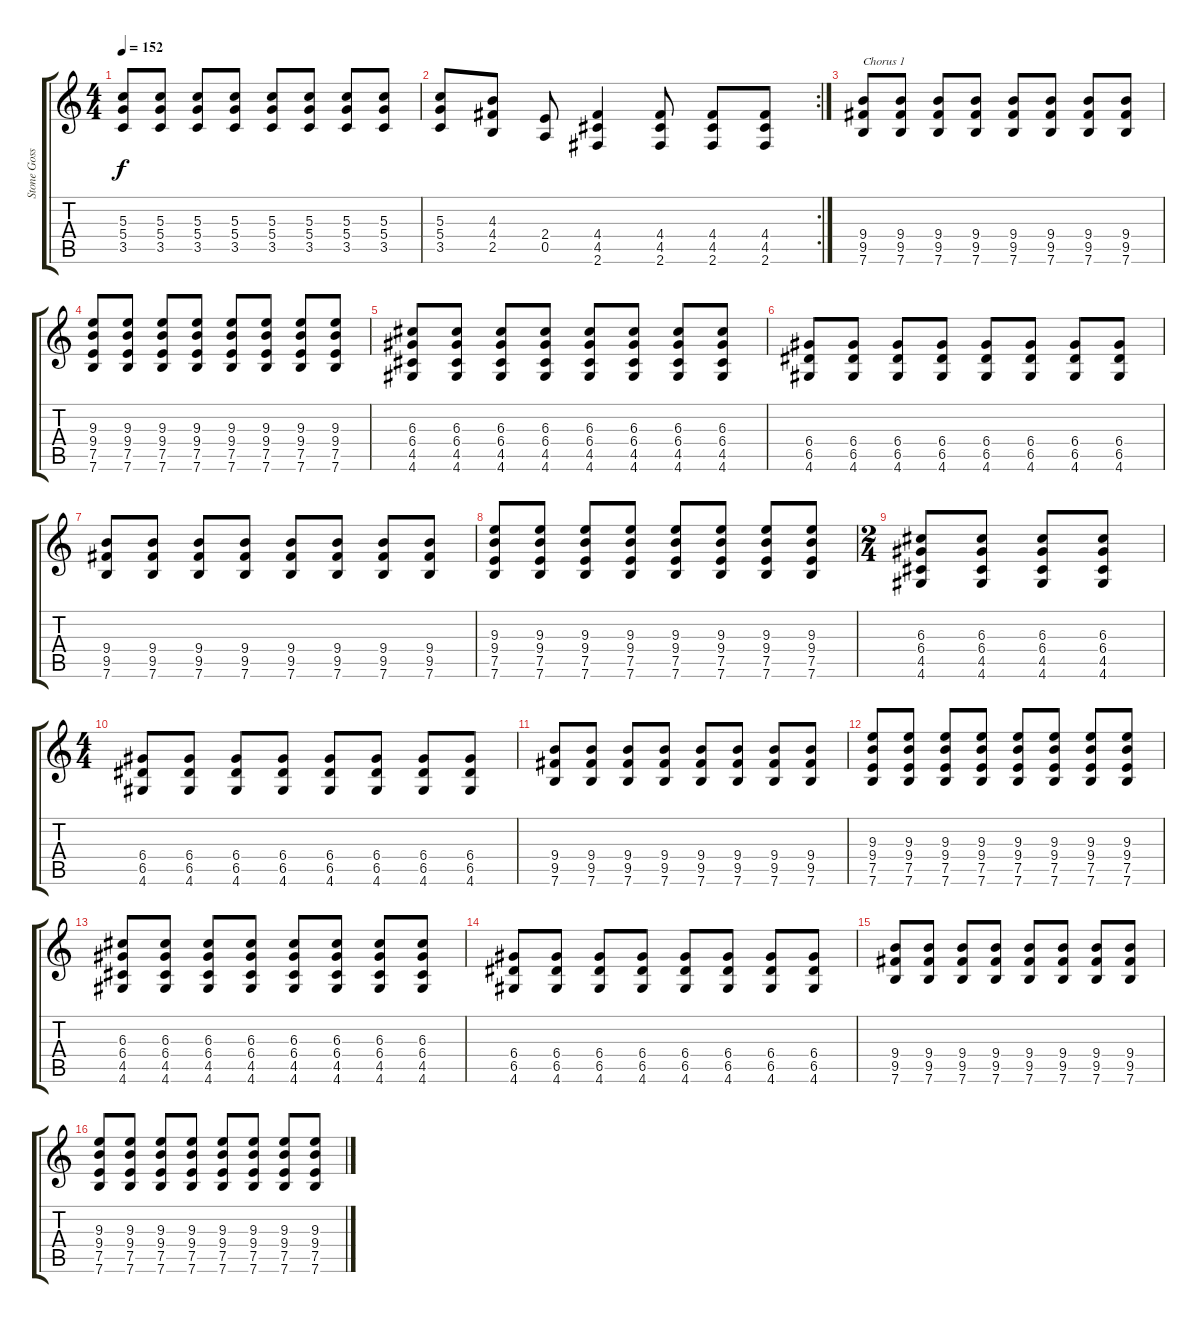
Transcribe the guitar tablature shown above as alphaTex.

\track ("Stone Gossard" "Stone Goss") {instrument distortionguitar}
\staff {score tabs}
\tuning (E4 B3 G3 D3 A2 E2) {hide}
\ts (4 4)
\tempo 152
\clef g2
\ks c
(5.3 5.4 3.5).8{dy f} (5.3 5.4 3.5).8 (5.3 5.4 3.5).8 (5.3 5.4 3.5).8 (5.3 5.4 3.5).8 (5.3 5.4 3.5).8 (5.3 5.4 3.5).8 (5.3 5.4 3.5).8 |
\rc 2
(5.3 5.4 3.5).8 (4.3 4.4 2.5).8 (2.4 0.5).8 (4.4 4.5 2.6).4 (4.4 4.5 2.6).8 (4.4 4.5 2.6).8 (4.4 4.5 2.6).8 |
(9.4 9.5 7.6).8{txt "Chorus 1"} (9.4 9.5 7.6).8 (9.4 9.5 7.6).8 (9.4 9.5 7.6).8 (9.4 9.5 7.6).8 (9.4 9.5 7.6).8 (9.4 9.5 7.6).8 (9.4 9.5 7.6).8 |
(9.3 9.4 7.5 7.6).8 (9.3 9.4 7.5 7.6).8 (9.3 9.4 7.5 7.6).8 (9.3 9.4 7.5 7.6).8 (9.3 9.4 7.5 7.6).8 (9.3 9.4 7.5 7.6).8 (9.3 9.4 7.5 7.6).8 (9.3 9.4 7.5 7.6).8 |
(6.3 6.4 4.5 4.6).8 (6.3 6.4 4.5 4.6).8 (6.3 6.4 4.5 4.6).8 (6.3 6.4 4.5 4.6).8 (6.3 6.4 4.5 4.6).8 (6.3 6.4 4.5 4.6).8 (6.3 6.4 4.5 4.6).8 (6.3 6.4 4.5 4.6).8 |
(6.4 6.5 4.6).8 (6.4 6.5 4.6).8 (6.4 6.5 4.6).8 (6.4 6.5 4.6).8 (6.4 6.5 4.6).8 (6.4 6.5 4.6).8 (6.4 6.5 4.6).8 (6.4 6.5 4.6).8 |
(9.4 9.5 7.6).8 (9.4 9.5 7.6).8 (9.4 9.5 7.6).8 (9.4 9.5 7.6).8 (9.4 9.5 7.6).8 (9.4 9.5 7.6).8 (9.4 9.5 7.6).8 (9.4 9.5 7.6).8 |
(9.3 9.4 7.5 7.6).8 (9.3 9.4 7.5 7.6).8 (9.3 9.4 7.5 7.6).8 (9.3 9.4 7.5 7.6).8 (9.3 9.4 7.5 7.6).8 (9.3 9.4 7.5 7.6).8 (9.3 9.4 7.5 7.6).8 (9.3 9.4 7.5 7.6).8 |
\ts (2 4)
(6.3 6.4 4.5 4.6).8 (6.3 6.4 4.5 4.6).8 (6.3 6.4 4.5 4.6).8 (6.3 6.4 4.5 4.6).8 |
\ts (4 4)
(6.4 6.5 4.6).8 (6.4 6.5 4.6).8 (6.4 6.5 4.6).8 (6.4 6.5 4.6).8 (6.4 6.5 4.6).8 (6.4 6.5 4.6).8 (6.4 6.5 4.6).8 (6.4 6.5 4.6).8 |
(9.4 9.5 7.6).8 (9.4 9.5 7.6).8 (9.4 9.5 7.6).8 (9.4 9.5 7.6).8 (9.4 9.5 7.6).8 (9.4 9.5 7.6).8 (9.4 9.5 7.6).8 (9.4 9.5 7.6).8 |
(9.3 9.4 7.5 7.6).8 (9.3 9.4 7.5 7.6).8 (9.3 9.4 7.5 7.6).8 (9.3 9.4 7.5 7.6).8 (9.3 9.4 7.5 7.6).8 (9.3 9.4 7.5 7.6).8 (9.3 9.4 7.5 7.6).8 (9.3 9.4 7.5 7.6).8 |
(6.3 6.4 4.5 4.6).8 (6.3 6.4 4.5 4.6).8 (6.3 6.4 4.5 4.6).8 (6.3 6.4 4.5 4.6).8 (6.3 6.4 4.5 4.6).8 (6.3 6.4 4.5 4.6).8 (6.3 6.4 4.5 4.6).8 (6.3 6.4 4.5 4.6).8 |
(6.4 6.5 4.6).8 (6.4 6.5 4.6).8 (6.4 6.5 4.6).8 (6.4 6.5 4.6).8 (6.4 6.5 4.6).8 (6.4 6.5 4.6).8 (6.4 6.5 4.6).8 (6.4 6.5 4.6).8 |
(9.4 9.5 7.6).8 (9.4 9.5 7.6).8 (9.4 9.5 7.6).8 (9.4 9.5 7.6).8 (9.4 9.5 7.6).8 (9.4 9.5 7.6).8 (9.4 9.5 7.6).8 (9.4 9.5 7.6).8 |
(9.3 9.4 7.5 7.6).8 (9.3 9.4 7.5 7.6).8 (9.3 9.4 7.5 7.6).8 (9.3 9.4 7.5 7.6).8 (9.3 9.4 7.5 7.6).8 (9.3 9.4 7.5 7.6).8 (9.3 9.4 7.5 7.6).8 (9.3 9.4 7.5 7.6).8
